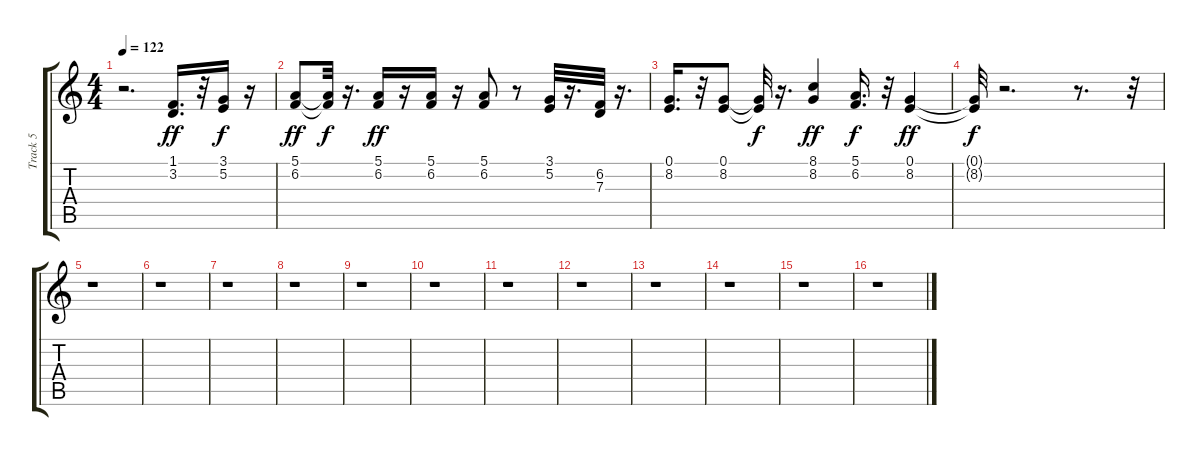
\track ("Track 5" "Track 5") {instrument choiraahs}
\staff {score tabs}
\tuning (E4 B3 G3 D3 A2 E2) {hide}
\ts (4 4)
\tempo 122
\clef g2
\ks c
r.2{d dy f} (1.1 3.2).16{d dy ff} r.32 (3.1 5.2).16{dy f} r.16 |
(5.1 6.2).8{dy ff} (5.1{t} 6.2{t}).32{dy f} r.16{d} (5.1 6.2).16{dy ff} r.16 (5.1 6.2).16 r.16 (5.1 6.2).8 r.8 (3.1 5.2).32 r.16{d} (6.2 7.3).32 r.16{d} |
(0.1 8.2).16{d} r.32 (0.1 8.2).8 (0.1{t} 8.2{t}).32{dy f} r.16{d} (8.1 8.2).4{dy ff} (5.1 6.2).16{d dy f} r.32 (0.1 8.2).4{dy ff} |
(0.1{t} 8.2{t}).32{dy f} r.2{d} r.8{d} r.32 |
r.1 |
r.1 |
r.1 |
r.1 |
r.1 |
r.1 |
r.1 |
r.1 |
r.1 |
r.1 |
r.1 |
r.1
